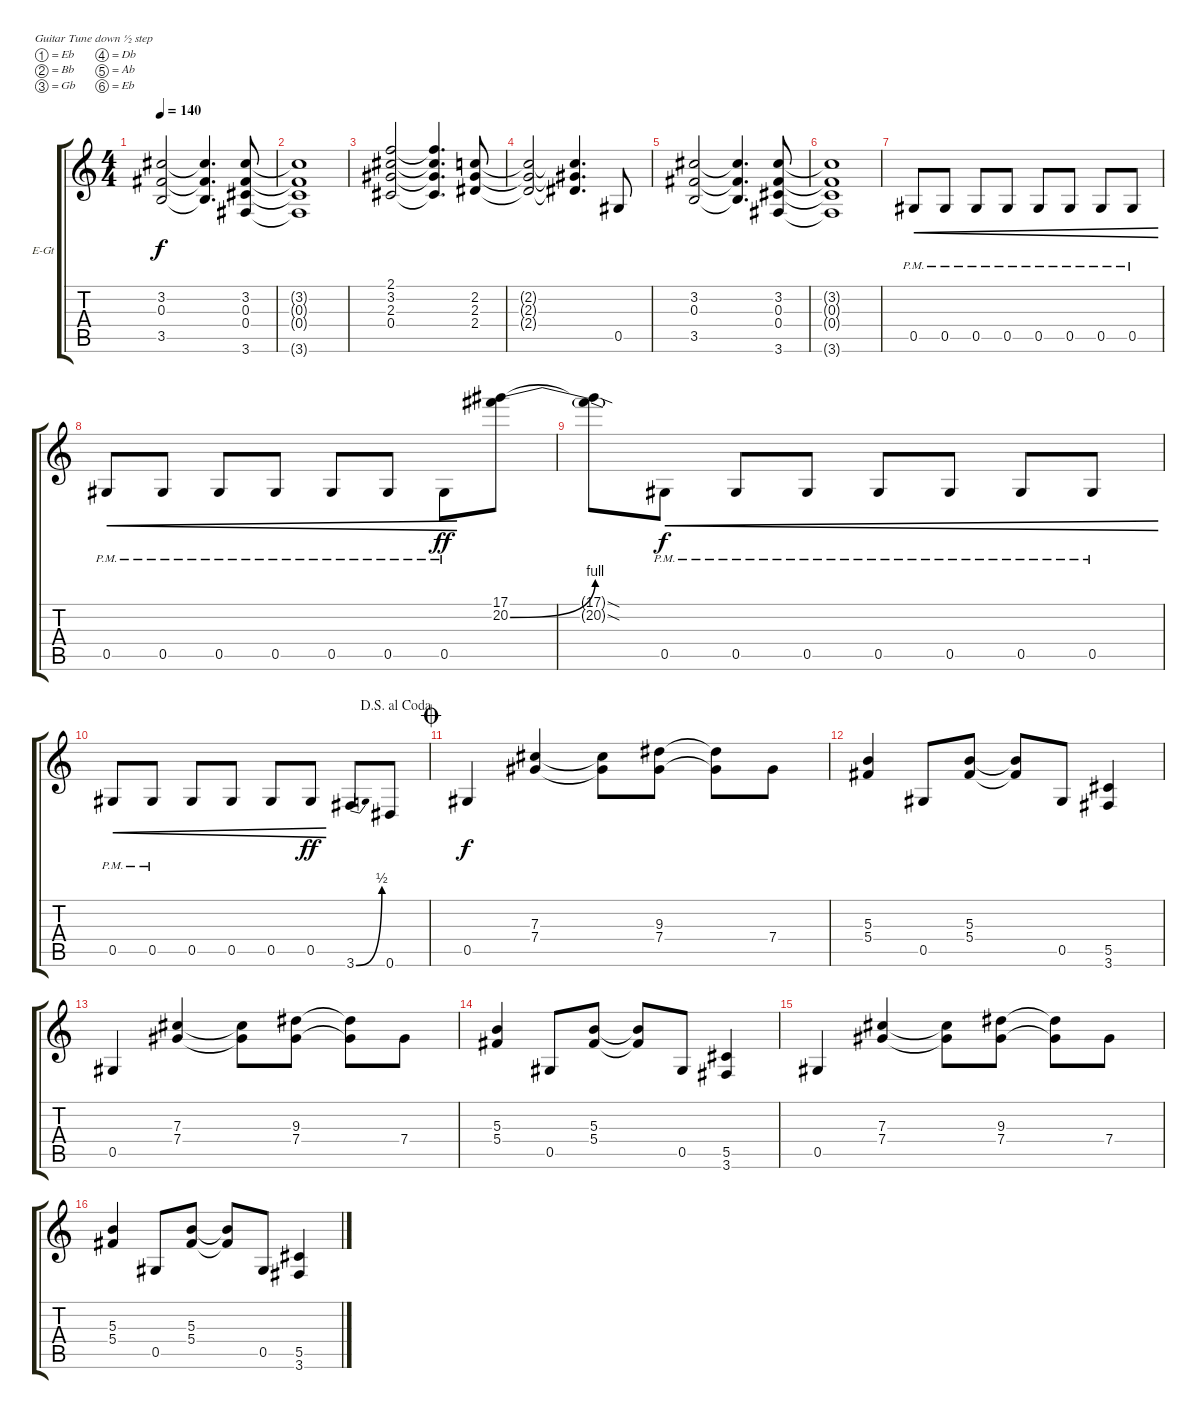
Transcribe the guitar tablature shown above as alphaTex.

\defaultSystemsLayout 4
\bracketExtendMode groupsimilarinstruments
\firstSystemTrackNameOrientation horizontal
\otherSystemsTrackNameOrientation horizontal
\track ("Mick" "E-Gt") {instrument overdrivenguitar}
\staff {score tabs}
\tuning (Eb4 Bb3 Gb3 Db3 Ab2 Eb2)
\ts (4 4)
\tempo 140
\clef g2
\ks c
(3.5 0.3 3.2).2{dy f} (3.5{t} 0.3{t} 3.2{t}).4{d} (3.6 0.4 0.3 3.2).8 |
(3.2{t} 0.3{t} 0.4{t} 3.6{t}).1 |
(2.1 3.2 2.3 0.4).2 (3.2{t} 2.1{t} 2.3{t} 0.4{t}).4{d} (2.2 2.3 2.4).8 |
(2.3{t} 2.2{t} 2.4{t}).2 (2.2{t} 2.3{t} 2.4{t}).4{d} 0.5.8 |
(3.5 0.3 3.2).2 (0.3{t} 3.2{t} 3.5{t}).4{d} (3.6 0.4 0.3 3.2).8 |
(3.2{t} 0.3{t} 0.4{t} 3.6{t}).1 |
0.5{pm}.8{cre} 0.5{pm}.8{cre} 0.5{pm}.8{cre} 0.5{pm}.8{cre} 0.5{pm}.8{cre} 0.5{pm}.8{cre} 0.5{pm}.8{cre} 0.5{pm}.8{cre} |
0.5{pm}.8{cre} 0.5{pm}.8{cre} 0.5{pm}.8{cre} 0.5{pm}.8{cre} 0.5{pm}.8{cre} 0.5{pm}.8{cre} 0.5{pm}.8{cre dy ff} (20.2{be (bend 0 0 15 4)} 17.1).8 |
(17.1{sod t} 20.2{be (hold 0 0 60 0) sod t}).8 0.5{pm}.8{cre dy f} 0.5{pm}.8{cre} 0.5{pm}.8{cre} 0.5{pm}.8{cre} 0.5{pm}.8{cre} 0.5{pm}.8{cre} 0.5{pm}.8{cre} |
\jump dalsegnoalcoda
0.5{pm}.8{cre} 0.5{pm}.8{cre} 0.5.8{cre} 0.5.8{cre} 0.5.8{cre} 0.5.8{cre dy ff} 3.6{be (bend 0 0 14.399999999999999 2)}.8 0.6.8 |
\jump coda
0.5.4{dy f} (7.4 7.3).4 (7.3{t} 7.4{t}).8 (7.4 9.3).8 (7.4{t} 9.3{t}).8 7.4.8 |
(5.4 5.3).4 0.5.8 (5.4 5.3).8 (5.4{t} 5.3{t}).8 0.5.8 (5.5 3.6).4 |
0.5.4 (7.4 7.3).4 (7.3{t} 7.4{t}).8 (7.4 9.3).8 (7.4{t} 9.3{t}).8 7.4.8 |
(5.4 5.3).4 0.5.8 (5.4 5.3).8 (5.4{t} 5.3{t}).8 0.5.8 (5.5 3.6).4 |
0.5.4 (7.4 7.3).4 (7.3{t} 7.4{t}).8 (7.4 9.3).8 (7.4{t} 9.3{t}).8 7.4.8 |
(5.4 5.3).4 0.5.8 (5.4 5.3).8 (5.4{t} 5.3{t}).8 0.5.8 (5.5 3.6).4
